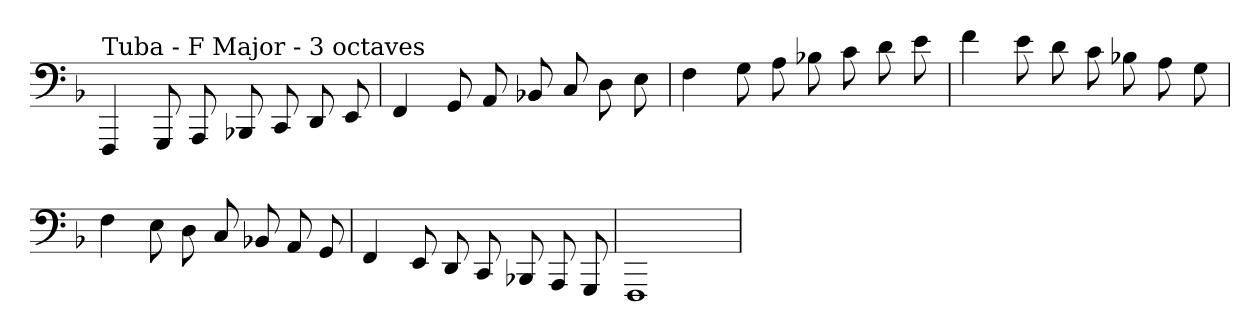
**kern
*part1
*staff1
*clefF4
*k[b-]
*F:
=
!LO:TX:a:t=Tuba - F Major - 3 octaves
4FFF
8GGG
8AAA
8BBB-X
8CC
8DD
8EE
=
4FF
8GG
8AA
8BB-X
8C
8D
8E
=
4F
8G
8A
8B-X
8c
8d
8e
=
4f
8e
8d
8c
8B-X
8A
8G
=
4F
8E
8D
8C
8BB-X
8AA
8GG
=
4FF
8EE
8DD
8CC
8BBB-X
8AAA
8GGG
=
1FFF
=
*-
